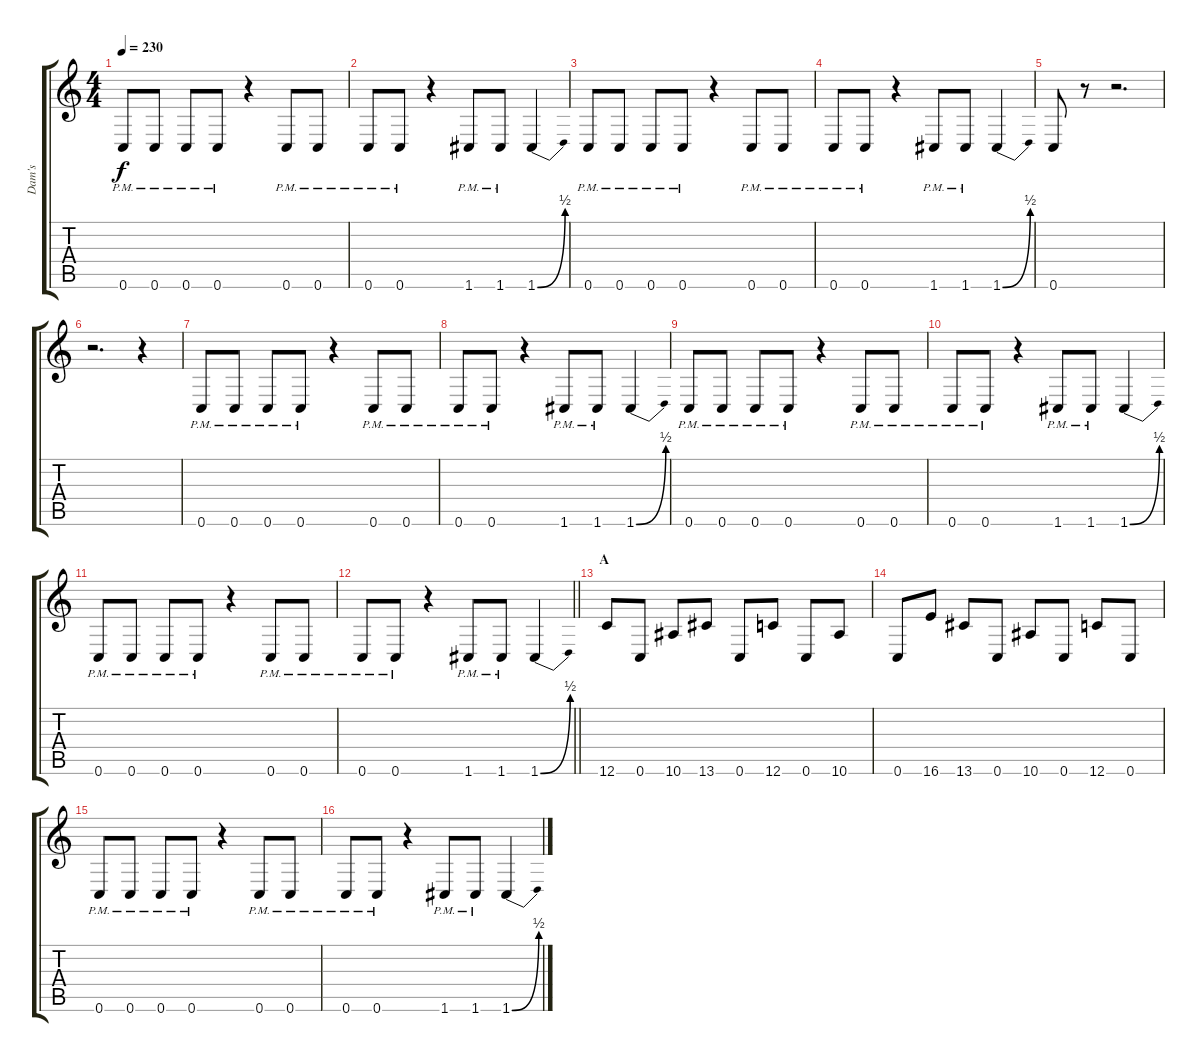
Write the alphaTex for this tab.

\track ("Dam's" "Dam's") {instrument distortionguitar}
\staff {score tabs}
\tuning (D4 A3 F3 C3 G2 C2) {hide}
\ts (4 4)
\tempo 230
\clef g2
\ks c
0.6{pm}.8{dy f} 0.6{pm}.8 0.6{pm}.8 0.6{pm}.8 r.4 0.6{pm}.8 0.6{pm}.8 |
0.6{pm}.8 0.6{pm}.8 r.4 1.6{pm}.8 1.6{pm}.8 1.6{be (bend 0 0 60 2)}.4 |
0.6{pm}.8 0.6{pm}.8 0.6{pm}.8 0.6{pm}.8 r.4 0.6{pm}.8 0.6{pm}.8 |
0.6{pm}.8 0.6{pm}.8 r.4 1.6{pm}.8 1.6{pm}.8 1.6{be (bend 0 0 60 2)}.4 |
0.6.8 r.8 r.2{d} |
r.2{d} r.4 |
0.6{pm}.8 0.6{pm}.8 0.6{pm}.8 0.6{pm}.8 r.4 0.6{pm}.8 0.6{pm}.8 |
0.6{pm}.8 0.6{pm}.8 r.4 1.6{pm}.8 1.6{pm}.8 1.6{be (bend 0 0 60 2)}.4 |
0.6{pm}.8 0.6{pm}.8 0.6{pm}.8 0.6{pm}.8 r.4 0.6{pm}.8 0.6{pm}.8 |
0.6{pm}.8 0.6{pm}.8 r.4 1.6{pm}.8 1.6{pm}.8 1.6{be (bend 0 0 60 2)}.4 |
0.6{pm}.8 0.6{pm}.8 0.6{pm}.8 0.6{pm}.8 r.4 0.6{pm}.8 0.6{pm}.8 |
\barLineRight lightlight
0.6{pm}.8 0.6{pm}.8 r.4 1.6{pm}.8 1.6{pm}.8 1.6{be (bend 0 0 60 2)}.4 |
\section ("" "A")
12.6.8 0.6.8 10.6.8 13.6.8 0.6.8 12.6.8 0.6.8 10.6.8 |
0.6.8 16.6.8 13.6.8 0.6.8 10.6.8 0.6.8 12.6.8 0.6.8 |
0.6{pm}.8 0.6{pm}.8 0.6{pm}.8 0.6{pm}.8 r.4 0.6{pm}.8 0.6{pm}.8 |
0.6{pm}.8 0.6{pm}.8 r.4 1.6{pm}.8 1.6{pm}.8 1.6{be (bend 0 0 60 2)}.4
